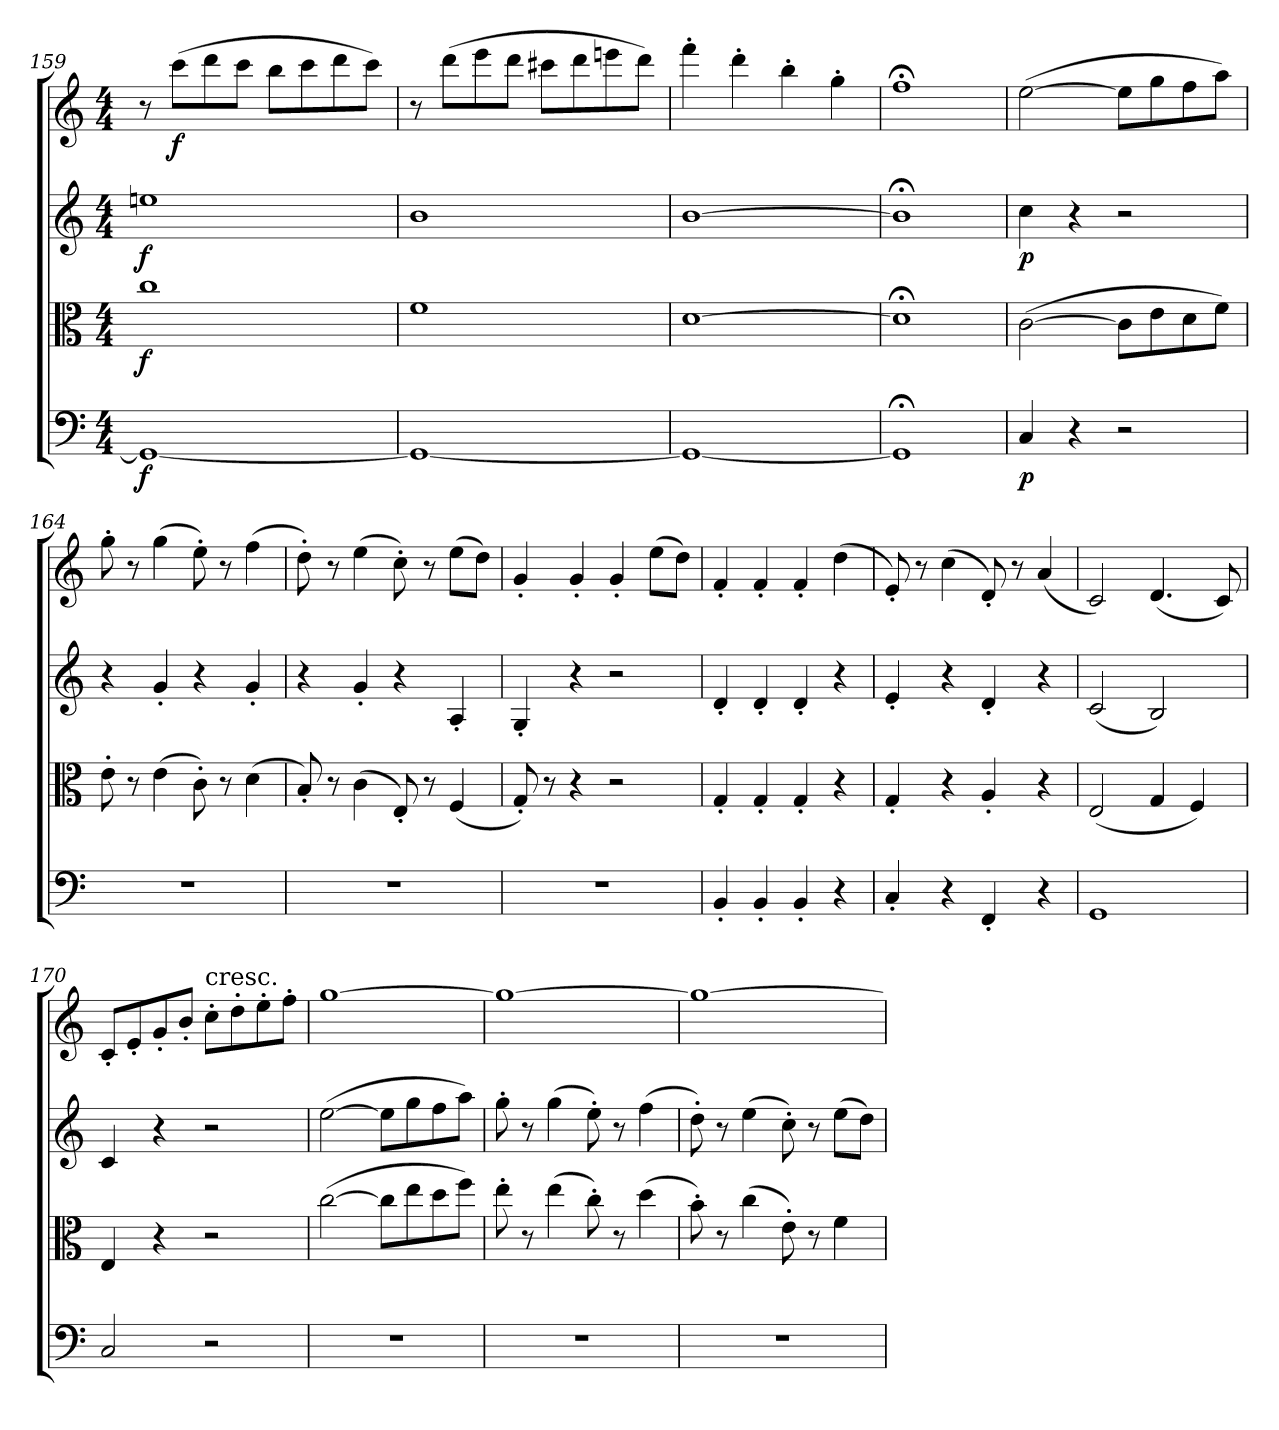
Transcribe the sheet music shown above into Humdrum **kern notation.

**kern	**dynam	**kern	**dynam	**kern	**dynam	**kern	**dynam
*part4	*part4	*part3	*part3	*part2	*part2	*part1	*part1
*staff4	*staff4	*staff3	*staff3	*staff2	*staff2	*staff1	*staff1
*clefF4	*	*clefC3	*	*clefG2	*	*clefG2	*
*k[]	*	*k[]	*	*k[]	*	*k[]	*
*C:	*	*C:	*	*C:	*	*C:	*
*M4/4	*	*M4/4	*	*M4/4	*	*M4/4	*
=159	=159	=159	=159	=159	=159	=159	=159
1GG/_	f	1cc\	f	1een\	f	8r	.
.	.	.	.	.	.	(8ccc\L	f
.	.	.	.	.	.	8ddd\	.
.	.	.	.	.	.	8ccc\J	.
.	.	.	.	.	.	8bb\L	.
.	.	.	.	.	.	8ccc\	.
.	.	.	.	.	.	8ddd\	.
.	.	.	.	.	.	8ccc\J)	.
=160	=160	=160	=160	=160	=160	=160	=160
1GG/_	.	1f\	.	1b\	.	8r	.
.	.	.	.	.	.	(8ddd\L	.
.	.	.	.	.	.	8eee\	.
.	.	.	.	.	.	8ddd\J	.
.	.	.	.	.	.	8ccc#X\L	.
.	.	.	.	.	.	8ddd\	.
.	.	.	.	.	.	8eeen\	.
.	.	.	.	.	.	8ddd\J)	.
=161	=161	=161	=161	=161	=161	=161	=161
1GG/_	.	[1d\	.	[1b\	.	4fff'\	.
.	.	.	.	.	.	4ddd'\	.
.	.	.	.	.	.	4bb'\	.
.	.	.	.	.	.	4gg'\	.
=162	=162	=162	=162	=162	=162	=162	=162
1GG;</]	.	1d;<\]	.	1b;<\]	.	1ff;<\	.
=163	=163	=163	=163	=163	=163	=163	=163
4C/	p	([2c\	.	4cc\	p	([2ee\	.
4r	.	.	.	4r	.	.	.
2r	.	8c\L]	.	2r	.	8ee\L]	.
.	.	8e\	.	.	.	8gg\	.
.	.	8d\	.	.	.	8ff\	.
.	.	8f\J)	.	.	.	8aa\J)	.
=164	=164	=164	=164	=164	=164	=164	=164
1r	.	8e'\	.	4r	.	8gg'\	.
.	.	8r	.	.	.	8r	.
.	.	(4e\	.	4g'/	.	(4gg\	.
.	.	8c'\)	.	4r	.	8ee'\)	.
.	.	8r	.	.	.	8r	.
.	.	(4d\	.	4g'/	.	(4ff\	.
=165	=165	=165	=165	=165	=165	=165	=165
1r	.	8B'/)	.	4r	.	8dd'\)	.
.	.	8r	.	.	.	8r	.
.	.	(4c\	.	4g'/	.	(4ee\	.
.	.	8E'/)	.	4r	.	8cc'\)	.
.	.	8r	.	.	.	8r	.
.	.	(4F/	.	4A'/	.	(8ee\L	.
.	.	.	.	.	.	8dd\J)	.
=166	=166	=166	=166	=166	=166	=166	=166
1r	.	8G'/)	.	4G'/	.	4g'/	.
.	.	8r	.	.	.	.	.
.	.	4r	.	4r	.	4g'/	.
.	.	2r	.	2r	.	4g'/	.
.	.	.	.	.	.	(8ee\L	.
.	.	.	.	.	.	8dd\J)	.
=167	=167	=167	=167	=167	=167	=167	=167
4BB'/	.	4G'/	.	4d'/	.	4f'/	.
4BB'/	.	4G'/	.	4d'/	.	4f'/	.
4BB'/	.	4G'/	.	4d'/	.	4f'/	.
4r	.	4r	.	4r	.	(4dd\	.
=168	=168	=168	=168	=168	=168	=168	=168
4C'/	.	4G'/	.	4e'/	.	8e'/)	.
.	.	.	.	.	.	8r	.
4r	.	4r	.	4r	.	(4cc\	.
4FF'/	.	4A'/	.	4d'/	.	8d'/)	.
.	.	.	.	.	.	8r	.
4r	.	4r	.	4r	.	(4a/	.
=169	=169	=169	=169	=169	=169	=169	=169
1GG/	.	(2E/	.	(2c/	.	2c/)	.
.	.	4G/	.	2B/)	.	(4.d/	.
.	.	4F/)	.	.	.	.	.
.	.	.	.	.	.	8c/)	.
=170	=170	=170	=170	=170	=170	=170	=170
2C/	.	4E/	.	4c/	.	8c'/L	.
.	.	.	.	.	.	8e'/	.
.	.	4r	.	4r	.	8g'/	.
.	.	.	.	.	.	8b'/J	.
!	!	!	!	!	!	!LO:TX:t=cresc.	!
2r	.	2r	.	2r	.	8cc'\L	.
.	.	.	.	.	.	8dd'\	.
.	.	.	.	.	.	8ee'\	.
.	.	.	.	.	.	8ff'\J	.
=171	=171	=171	=171	=171	=171	=171	=171
1r	.	([2cc\	.	([2ee\	.	[1gg\	.
.	.	8cc\L]	.	8ee\L]	.	.	.
.	.	8ee\	.	8gg\	.	.	.
.	.	8dd\	.	8ff\	.	.	.
.	.	8ff\J)	.	8aa\J)	.	.	.
=172	=172	=172	=172	=172	=172	=172	=172
1r	.	8ee'\	.	8gg'\	.	1gg\_	.
.	.	8r	.	8r	.	.	.
.	.	(4ee\	.	(4gg\	.	.	.
.	.	8cc'\)	.	8ee'\)	.	.	.
.	.	8r	.	8r	.	.	.
.	.	(4dd\	.	(4ff\	.	.	.
=173	=173	=173	=173	=173	=173	=173	=173
1r	.	8b'\)	.	8dd'\)	.	1gg\_	.
.	.	8r	.	8r	.	.	.
.	.	(4cc\	.	(4ee\	.	.	.
.	.	8e'\)	.	8cc'\)	.	.	.
.	.	8r	.	8r	.	.	.
.	.	4f\	.	(8ee\L	.	.	.
.	.	.	.	8dd\J)	.	.	.
=	=	=	=	=	=	=	=
*-	*-	*-	*-	*-	*-	*-	*-
